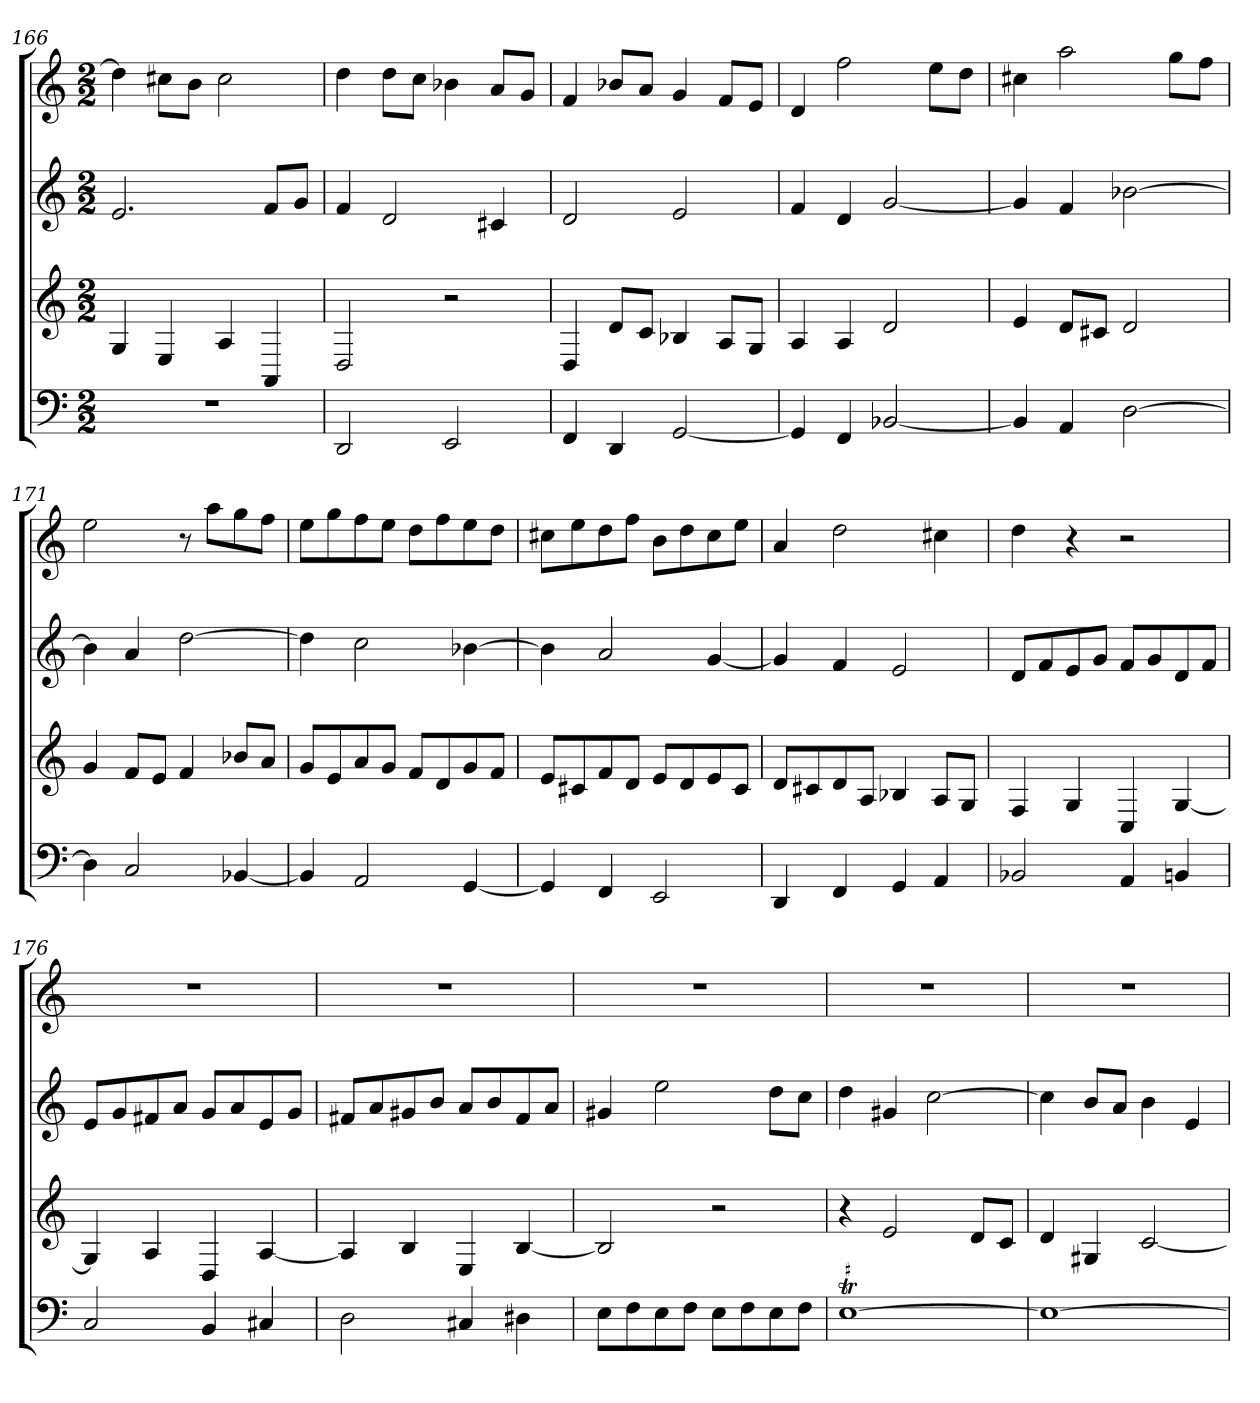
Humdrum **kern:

**kern	**kern	**kern	**kern
*part4	*part3	*part2	*part1
*staff4	*staff3	*staff2	*staff1
*k[]	*k[]	*k[]	*k[]
*M2/2	*M2/2	*M2/2	*M2/2
=166	=166	=166	=166
1r	4G	2.e	4dd]
.	4E	.	8cc#XL
.	.	.	8bJ
.	4A	.	2cc#
.	4AA	8fL	.
.	.	8gJ	.
=167	=167	=167	=167
2DD	2D	4f	4dd
.	.	2d	8ddL
.	.	.	8ccJ
2EE	2r	.	4b-X
.	.	4c#X	8aL
.	.	.	8gJ
=168	=168	=168	=168
4FF	4D	2d	4f
4DD	8dL	.	8b-XL
.	8cJ	.	8aJ
[2GG	4B-X	2e	4g
.	8AL	.	8fL
.	8GJ	.	8eJ
=169	=169	=169	=169
4GG]	4A	4f	4d
4FF	4A	4d	2ff
[2BB-X	2d	[2g	.
.	.	.	8eeL
.	.	.	8ddJ
=170	=170	=170	=170
4BB-]	4e	4g]	4cc#X
4AA	8dL	4f	2aa
.	8c#XJ	.	.
[2D	2d	[2b-X	.
.	.	.	8ggL
.	.	.	8ffJ
=171	=171	=171	=171
4D]	4g	4b-]	2ee
2C	8fL	4a	.
.	8eJ	.	.
.	4f	[2dd	8r
.	.	.	8aaL
[4BB-X	8b-XL	.	8gg
.	8aJ	.	8ffJ
=172	=172	=172	=172
4BB-]	8gL	4dd]	8eeL
.	8e	.	8gg
2AA	8a	2cc	8ff
.	8gJ	.	8eeJ
.	8fL	.	8ddL
.	8d	.	8ff
[4GG	8g	[4b-X	8ee
.	8fJ	.	8ddJ
=173	=173	=173	=173
4GG]	8eL	4b-]	8cc#XL
.	8c#X	.	8ee
4FF	8f	2a	8dd
.	8dJ	.	8ffJ
2EE	8eL	.	8bL
.	8d	.	8dd
.	8e	[4g	8cc#
.	8c#J	.	8eeJ
=174	=174	=174	=174
4DD	8dL	4g]	4a
.	8c#X	.	.
4FF	8d	4f	2dd
.	8AJ	.	.
4GG	4B-X	2e	.
4AA	8AL	.	4cc#X
.	8GJ	.	.
=175	=175	=175	=175
2BB-X	4F	8dL	4dd
.	.	8f	.
.	4G	8e	4r
.	.	8gJ	.
4AA	4C	8fL	2r
.	.	8g	.
4BBn	[4G	8d	.
.	.	8fJ	.
=176	=176	=176	=176
2C	4G]	8eL	1r
.	.	8g	.
.	4A	8f#X	.
.	.	8aJ	.
4BB	4D	8gL	.
.	.	8a	.
4C#X	[4A	8e	.
.	.	8gJ	.
=177	=177	=177	=177
2D	4A]	8f#XL	1r
.	.	8a	.
.	4B	8g#X	.
.	.	8bJ	.
4C#X	4E	8aL	.
.	.	8b	.
4D#X	[4B	8f#	.
.	.	8aJ	.
=178	=178	=178	=178
8EL	2B]	4g#X	1r
8F	.	.	.
8E	.	2ee	.
8FJ	.	.	.
8EL	2r	.	.
8F	.	.	.
8E	.	8ddL	.
8FJ	.	8ccJ	.
=179	=179	=179	=179
!LO:TR:acc=#	!	!	!
[1ET	4r	4dd	1r
.	2e	4g#X	.
.	.	[2cc	.
.	8dL	.	.
.	8cJ	.	.
=180	=180	=180	=180
1E_	4d	4cc]	1r
.	4G#X	8bL	.
.	.	8aJ	.
.	[2c	4b	.
.	.	4e	.
=	=	=	=
*-	*-	*-	*-
